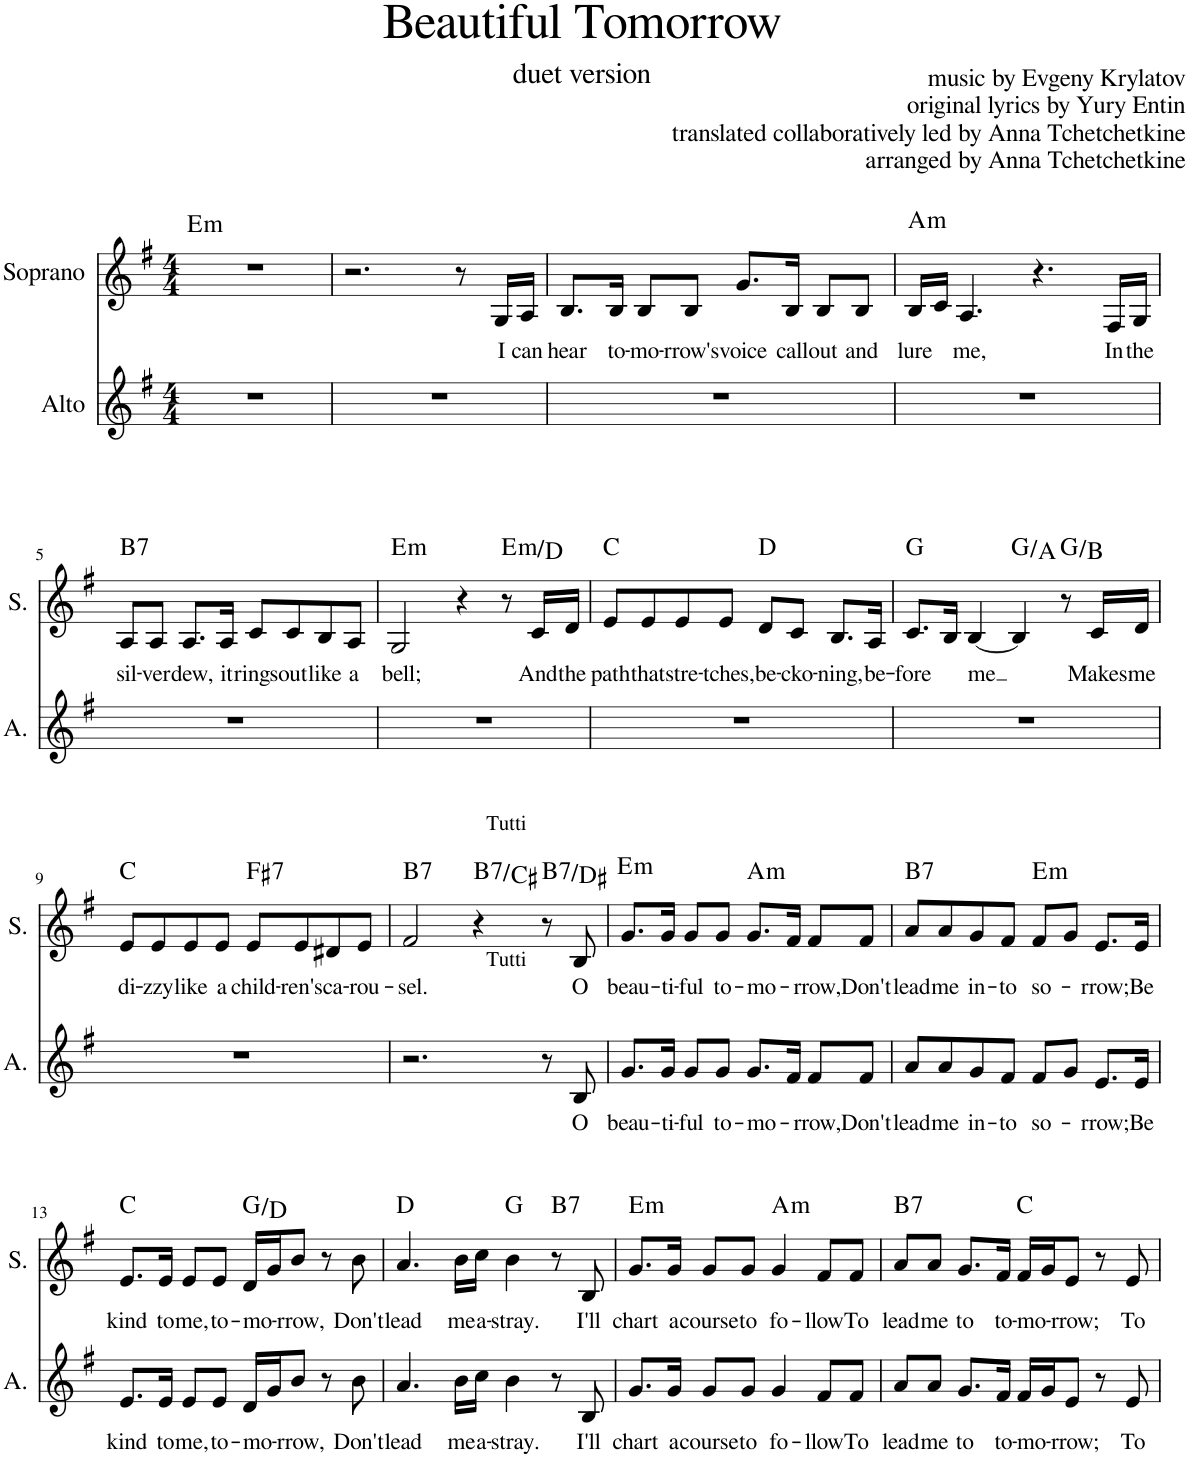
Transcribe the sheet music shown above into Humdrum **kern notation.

**kern	**text	**kern	**text	**harte
*part2	*part2	*part1	*part1	*part1
*staff2	*staff2	*staff1	*staff1	*
*I"Alto	*	*I"Soprano	*	*
*I'A.	*	*I'S.	*	*
*clefG2	*	*clefG2	*	*
*k[f#]	*	*k[f#]	*	*
*M4/4	*	*M4/4	*	*
=1	=1	=1	=1	=1
!	!	!	!	!LO:H:kt=m
1r	.	1r	.	E:min
=2	=2	=2	=2	=2
1r	.	2.r	.	.
.	.	8r	.	.
!	!	!	!LO:LY:b	!
.	.	16G/LL	I	.
!	!	!	!LO:LY:b	!
.	.	16A/JJ	can	.
=3	=3	=3	=3	=3
!	!	!	!LO:LY:b	!
1r	.	8.B/L	hear	.
!	!	!	!LO:LY:b	!
.	.	16B/Jk	to-	.
!	!	!	!LO:LY:b	!
.	.	8B/L	-mo-	.
!	!	!	!LO:LY:b	!
.	.	8B/J	-rrow's	.
!	!	!	!LO:LY:b	!
.	.	8.g/L	voice	.
!	!	!	!LO:LY:b	!
.	.	16B/Jk	call	.
!	!	!	!LO:LY:b	!
.	.	8B/L	out	.
!	!	!	!LO:LY:b	!
.	.	8B/J	and	.
=4	=4	=4	=4	=4
!	!	!	!LO:LY:b	!LO:H:kt=m
1r	.	16B/LL	lure	A:min
.	.	16c/JJ	.	.
!	!	!	!LO:LY:b	!
.	.	4.A/	me,	.
.	.	4.r	.	.
!	!	!	!LO:LY:b	!
.	.	16F#/LL	In	.
!	!	!	!LO:LY:b	!
.	.	16G/JJ	the	.
!!LO:LB:g=z
=5	=5	=5	=5	=5
!	!	!	!LO:LY:b	!LO:H:kt=7
1r	.	8A/L	sil-	B:7
!	!	!	!LO:LY:b	!
.	.	8A/J	-ver	.
!	!	!	!LO:LY:b	!
.	.	8.A/L	dew,	.
!	!	!	!LO:LY:b	!
.	.	16A/Jk	it	.
!	!	!	!LO:LY:b	!
.	.	8c/L	rings	.
!	!	!	!LO:LY:b	!
.	.	8c/	out	.
!	!	!	!LO:LY:b	!
.	.	8B/	like	.
!	!	!	!LO:LY:b	!
.	.	8A/J	a	.
=6	=6	=6	=6	=6
!	!	!	!LO:LY:b	!LO:H:kt=m
1r	.	2G/	bell;	E:min
.	.	4r	.	.
!	!	!	!	!LO:H:kt=m
.	.	8r	.	E:min/b7
!	!	!	!LO:LY:b	!
.	.	16c/LL	And	.
!	!	!	!LO:LY:b	!
.	.	16d/JJ	the	.
=7	=7	=7	=7	=7
!	!	!	!LO:LY:b	!
1r	.	8e/L	path	C:maj
!	!	!	!LO:LY:b	!
.	.	8e/	that	.
!	!	!	!LO:LY:b	!
.	.	8e/	stre-	.
!	!	!	!LO:LY:b	!
.	.	8e/J	-tches,	.
!	!	!	!LO:LY:b	!
.	.	8d/L	be-	D:maj
!	!	!	!LO:LY:b	!
.	.	8c/J	-cko-	.
!	!	!	!LO:LY:b	!
.	.	8.B/L	-ning,	.
!	!	!	!LO:LY:b	!
.	.	16A/Jk	be-	.
=8	=8	=8	=8	=8
!	!	!	!LO:LY:b	!
1r	.	8.c/L	-fore	G:maj
.	.	16B/Jk	.	.
!	!	!	!LO:LY:b	!
.	.	[4B/	me	.
.	.	4B/]	.	G:maj/2
.	.	8r	.	G:maj/3
!	!	!	!LO:LY:b	!
.	.	16c/LL	Makes	.
!	!	!	!LO:LY:b	!
.	.	16d/JJ	me	.
!!LO:LB:g=z
=9	=9	=9	=9	=9
!	!	!	!LO:LY:b	!
1r	.	8e/L	di-	C:maj
!	!	!	!LO:LY:b	!
.	.	8e/	-zzy	.
!	!	!	!LO:LY:b	!
.	.	8e/	like	.
!	!	!	!LO:LY:b	!
.	.	8e/J	a	.
!	!	!	!LO:LY:b	!LO:H:kt=7
.	.	8e/L	child-	F#:7
!	!	!	!LO:LY:b	!
.	.	8e/	-ren's	.
!	!	!	!LO:LY:b	!
.	.	8d#X/	ca-	.
!	!	!	!LO:LY:b	!
.	.	8e/J	-rou-	.
=10	=10	=10	=10	=10
!	!	!	!LO:LY:b	!LO:H:kt=7
2.r	.	2f#/	-sel.	B:7
!	!	!	!	!LO:H:kt=7
.	.	4r	.	B:7/2
!	!	!	!	!LO:H:kt=7
8r	.	8r	.	B:7/3
!	!LO:LY:b	!	!LO:LY:b	!
8B/	O	8B/	O	.
=11	=11	=11	=11	=11
!	!	!LO:TX:a:t=Tutti	!	!
!LO:TX:a:t=Tutti	!	!	!	!
!	!LO:LY:b	!	!LO:LY:b	!LO:H:kt=m
8.g/L	beau-	8.g/L	beau-	E:min
!	!LO:LY:b	!	!LO:LY:b	!
16g/Jk	-ti-	16g/Jk	-ti-	.
!	!LO:LY:b	!	!LO:LY:b	!
8g/L	-ful	8g/L	-ful	.
!	!LO:LY:b	!	!LO:LY:b	!
8g/J	to-	8g/J	to-	.
!	!LO:LY:b	!	!LO:LY:b	!LO:H:kt=m
8.g/L	-mo-	8.g/L	-mo-	A:min
16f#/Jk	.	16f#/Jk	.	.
!	!LO:LY:b	!	!LO:LY:b	!
8f#/L	-rrow,	8f#/L	-rrow,	.
!	!LO:LY:b	!	!LO:LY:b	!
8f#/J	Don't	8f#/J	Don't	.
=12	=12	=12	=12	=12
!	!LO:LY:b	!	!LO:LY:b	!LO:H:kt=7
8a/L	lead	8a/L	lead	B:7
!	!LO:LY:b	!	!LO:LY:b	!
8a/	me	8a/	me	.
!	!LO:LY:b	!	!LO:LY:b	!
8g/	in-	8g/	in-	.
!	!LO:LY:b	!	!LO:LY:b	!
8f#/J	-to	8f#/J	-to	.
!	!LO:LY:b	!	!LO:LY:b	!LO:H:kt=m
8f#/L	so-	8f#/L	so-	E:min
8g/J	.	8g/J	.	.
!	!LO:LY:b	!	!LO:LY:b	!
8.e/L	-rrow;	8.e/L	-rrow;	.
!	!LO:LY:b	!	!LO:LY:b	!
16e/Jk	Be	16e/Jk	Be	.
!!LO:LB:g=z
=13	=13	=13	=13	=13
!	!LO:LY:b	!	!LO:LY:b	!
8.e/L	kind	8.e/L	kind	C:maj
!	!LO:LY:b	!	!LO:LY:b	!
16e/Jk	to	16e/Jk	to	.
!	!LO:LY:b	!	!LO:LY:b	!
8e/L	me,	8e/L	me,	.
!	!LO:LY:b	!	!LO:LY:b	!
8e/J	to-	8e/J	to-	.
!	!LO:LY:b	!	!LO:LY:b	!
16d/LL	-mo-	16d/LL	-mo-	G:maj/5
16g/J	.	16g/J	.	.
!	!LO:LY:b	!	!LO:LY:b	!
8b/J	-rrow,	8b/J	-rrow,	.
8r	.	8r	.	.
!	!LO:LY:b	!	!LO:LY:b	!
8b\	Don't	8b\	Don't	.
=14	=14	=14	=14	=14
!	!LO:LY:b	!	!LO:LY:b	!
4.a/	lead	4.a/	lead	D:maj
!	!LO:LY:b	!	!LO:LY:b	!
16b\LL	me	16b\LL	me	.
!	!LO:LY:b	!	!LO:LY:b	!
16cc\JJ	a-	16cc\JJ	a-	.
!	!LO:LY:b	!	!LO:LY:b	!
4b\	-stray.	4b\	-stray.	G:maj
!	!	!	!	!LO:H:kt=7
8r	.	8r	.	B:7
!	!LO:LY:b	!	!LO:LY:b	!
8B/	I'll	8B/	I'll	.
=15	=15	=15	=15	=15
!	!LO:LY:b	!	!LO:LY:b	!LO:H:kt=m
8.g/L	chart	8.g/L	chart	E:min
!	!LO:LY:b	!	!LO:LY:b	!
16g/Jk	a	16g/Jk	a	.
!	!LO:LY:b	!	!LO:LY:b	!
8g/L	course	8g/L	course	.
!	!LO:LY:b	!	!LO:LY:b	!
8g/J	to	8g/J	to	.
!	!LO:LY:b	!	!LO:LY:b	!LO:H:kt=m
4g/	fo-	4g/	fo-	A:min
!	!LO:LY:b	!	!LO:LY:b	!
8f#/L	-llow	8f#/L	-llow	.
!	!LO:LY:b	!	!LO:LY:b	!
8f#/J	To	8f#/J	To	.
=16	=16	=16	=16	=16
!	!LO:LY:b	!	!LO:LY:b	!LO:H:kt=7
8a/L	lead	8a/L	lead	B:7
!	!LO:LY:b	!	!LO:LY:b	!
8a/J	me	8a/J	me	.
!	!LO:LY:b	!	!LO:LY:b	!
8.g/L	to	8.g/L	to	.
!	!LO:LY:b	!	!LO:LY:b	!
16f#/Jk	to-	16f#/Jk	to-	.
!	!LO:LY:b	!	!LO:LY:b	!
16f#/LL	-mo-	16f#/LL	-mo-	C:maj
16g/J	.	16g/J	.	.
!	!LO:LY:b	!	!LO:LY:b	!
8e/J	-rrow;	8e/J	-rrow;	.
8r	.	8r	.	.
!	!LO:LY:b	!	!LO:LY:b	!
8e/	To	8e/	To	.
=	=	=	=	=
*-	*-	*-	*-	*-
